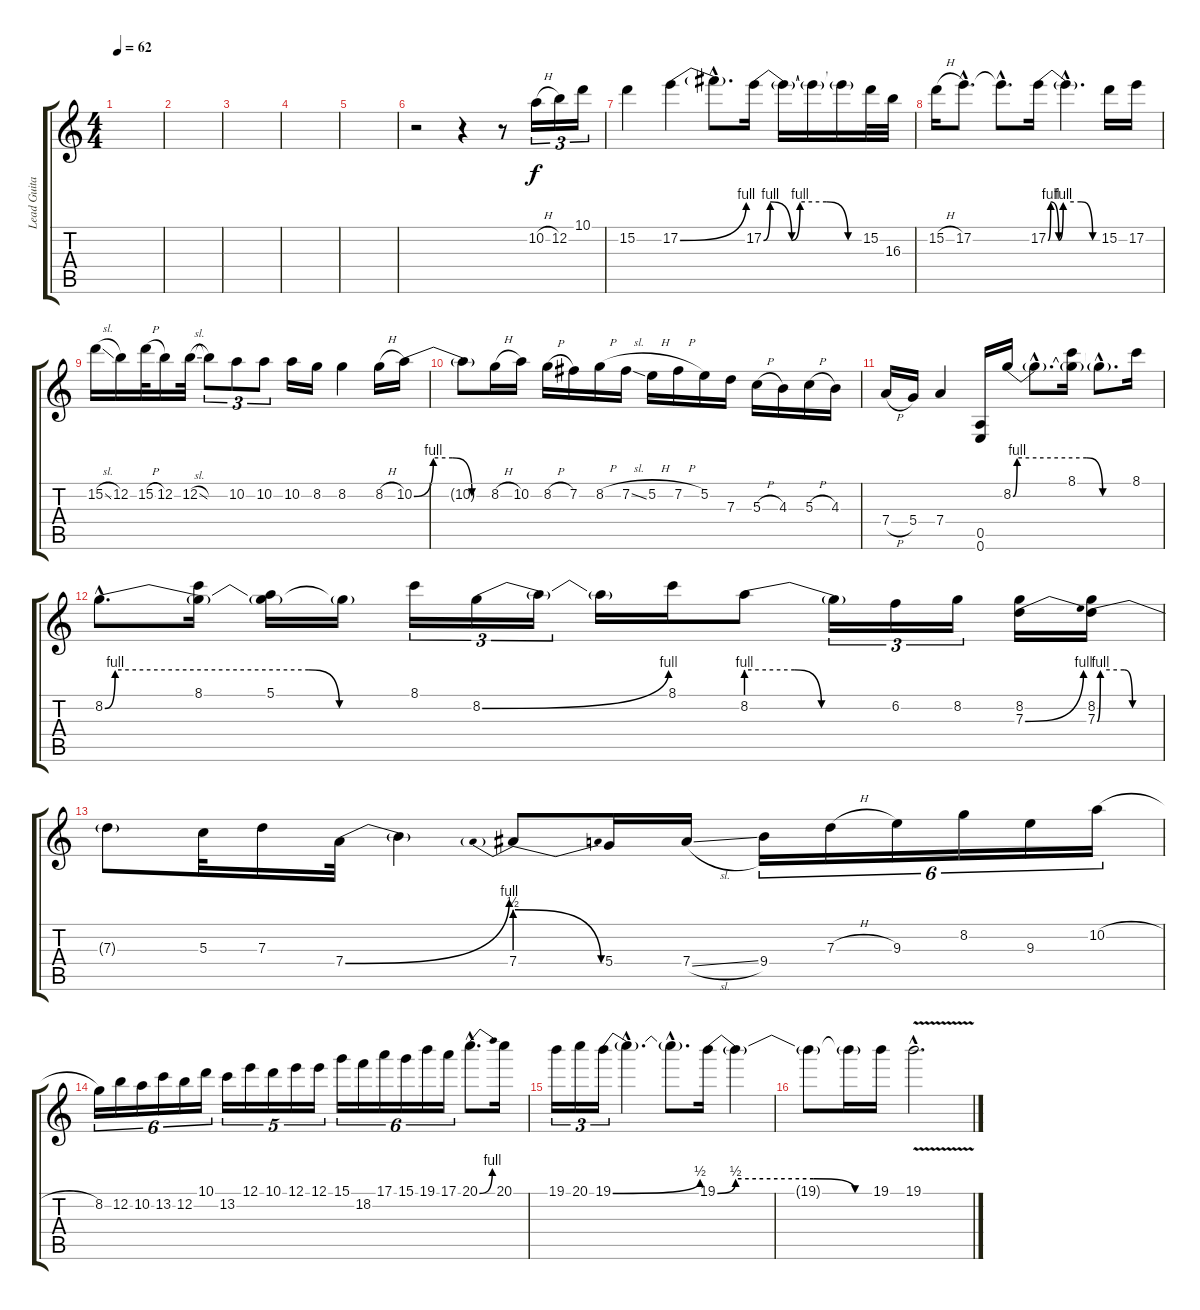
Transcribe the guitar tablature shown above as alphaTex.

\track ("Lead Guitar [Slash]" "Lead Guita") {instrument overdrivenguitar}
\staff {score tabs}
\tuning (E4 B3 G3 D3 A2 E2) {hide}
\ts (4 4)
\tempo 62
\clef g2
\ks c
|
|
|
|
|
r.2 r.4 r.8 10.2{h}.16{tu (3 2)} 12.2.16{tu (3 2)} 10.1.16{tu (3 2)} |
15.2.4 17.2{be (bend 0 0 60 4)}.4 17.2{hac t}.8{d} 17.2{be (custom 0 0 4 4 17 0 22 4 38 4 51 0 60 0)}.16 17.2{t}.16 17.2{t}.16 17.2{t}.16 15.2.32 16.3.32 |
15.2{h}.16 17.2{hac}.8{d} 17.2{hac t}.8{d} 17.2{be (custom 0 0 3 4 12 0 17 4 37 4 50 0 60 0)}.16 17.2{hac t}.4{d} 15.2.16 17.2.16 |
15.2{sl}.16 12.2.16 15.2{h}.32 12.2.16 12.2{sl}.32 12.2{t}.8{tu (3 2)} 10.2.8{tu (3 2)} 10.2.8{tu (3 2)} 10.2.16 8.2.16 8.2.4 8.2{h}.16 10.2{be (custom 0 0 15 4 30 4 45 0 60 0)}.16 |
10.2{t}.8 8.2{h}.16 10.2.16 8.2{h}.16 7.2.16 8.2{h}.16 7.2{sl}.16 5.2{h}.16 7.2{h}.16 5.2.16 7.3.16 5.3{h}.16 4.3.16 5.3{h}.16 4.3.16 |
7.4{h}.16 5.4.16 7.4.4 (0.5 0.6).16 8.2{be (custom 0 0 2 4 37 4 45 0 60 0)}.16 8.2{hac t}.8{d} (8.1 8.2{t}).16 8.2{hac t}.8{d} 8.1.16 |
8.2{be (custom 0 0 2 4 40 4 46 0 60 0) hac}.8{d} (8.1 8.2{t}).16 (5.1 8.2{t}).16 8.2{t}.16 8.1.16{tu (3 2)} 8.2{be (bend 0 0 60 4)}.16{tu (3 2)} 8.2{t}.16{tu (3 2)} 8.2{t}.16 8.1.16 8.2{be (custom 0 4 20 4 31 0 60 0)}.8 8.2{t}.16{tu (3 2)} 6.2.16{tu (3 2)} 8.2.16{tu (3 2)} (8.2 7.3{be (bend 0 0 60 4)}).16 (8.2 7.3{be (custom 0 0 3 4 26 4 34 0 60 0)}).16 |
7.3{t}.8 5.3.32 7.3.16 7.4{be (bend 0 0 60 4)}.32 7.4{t}.4 7.4{be (prebendrelease 0 2 60 0)}.8 5.4.16 7.4{sl}.16 9.4.16{tu (6 4)} 7.3{h}.16{tu (6 4)} 9.3.16{tu (6 4)} 8.2.16{tu (6 4)} 9.3.16{tu (6 4)} 10.2{h}.16{tu (6 4)} |
8.2.16{tu (6 4)} 12.2.16{tu (6 4)} 10.2.16{tu (6 4)} 13.2.16{tu (6 4)} 12.2.16{tu (6 4)} 10.1.16{tu (6 4)} 13.2.16{tu (5 4)} 12.1.16{tu (5 4)} 10.1.16{tu (5 4)} 12.1.16{tu (5 4)} 12.1.16{tu (5 4)} 15.1.16{tu (6 4)} 18.2.16{tu (6 4)} 17.1.16{tu (6 4)} 15.1.16{tu (6 4)} 19.1.16{tu (6 4)} 17.1.16{tu (6 4)} 20.1{be (bend 0 0 60 4) hac}.8{d} 20.1.16 |
19.1.16{tu (3 2)} 20.1.16{tu (3 2)} 19.1{be (bend 0 0 60 2)}.16{tu (3 2)} 19.1{hac t}.4{d} 19.1{hac t}.8{d} 19.1{be (custom 0 0 7 2 37 2 53 0 60 0)}.16 19.1{t}.4 |
19.1{t}.8 19.1{t}.16 19.1.16 19.1{v hac}.2{d}
